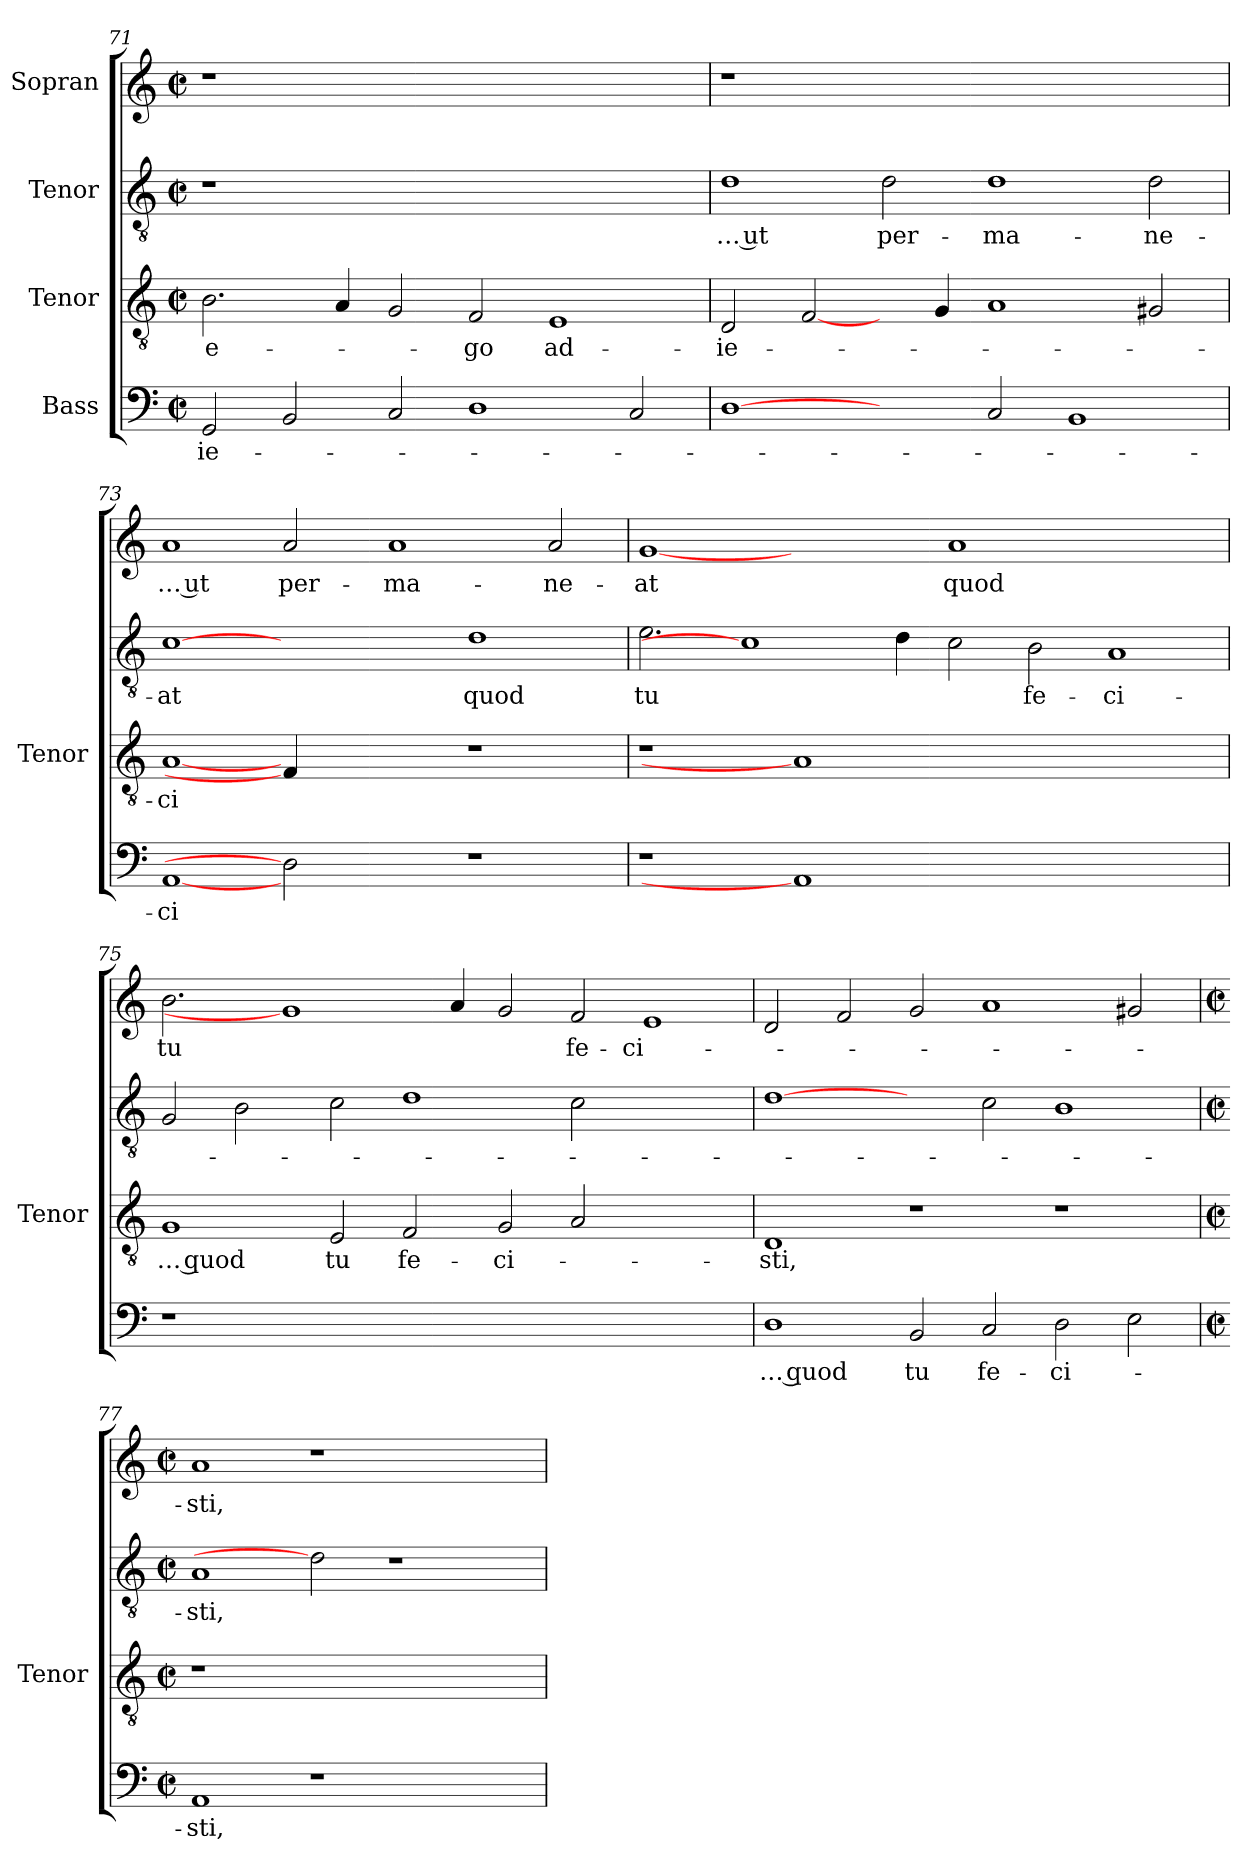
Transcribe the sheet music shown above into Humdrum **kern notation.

**kern	**text	**kern	**text	**kern	**text	**kern	**text
*part4	*part4	*part3	*part3	*part2	*part2	*part1	*part1
*staff4	*staff4	*staff3	*staff3	*staff2	*staff2	*staff1	*staff1
*I"Bass	*	*I"Tenor	*	*I"Tenor	*	*I"Sopran	*
*	*	*I'Tenor	*	*	*	*	*
*clefF4	*	*clefGv2	*	*clefGv2	*	*clefG2	*
*	*	*ITrd7c12	*	*ITrd7c12	*	*	*
*k[]	*	*k[]	*	*k[]	*	*k[]	*
*M2/2	*	*M2/2	*	*M2/2	*	*M2/2	*
*met(c|)	*	*met(c|)	*	*met(c|)	*	*met(c|)	*
=71	=71	=71	=71	=71	=71	=71	=71
!	!LO:LY:b:color=#000000	!	!	!	!	!	!
!	!	!	!LO:LY:b:color=#000000	!LO:N:vis=1	!	!LO:N:vis=1	!
2GGi/	-ie-	2.BBi\	e-	1r	.	1r	.
2BBi/	.	.	.	.	.	.	.
.	.	4AAi/	.	.	.	.	.
2Ci/	.	2GGi/	.	0ryy	.	0ryy	.
!	!	!	!LO:LY:b:color=#000000	!	!	!	!
1Di	.	2FFi/	-go	.	.	.	.
!	!	!	!LO:LY:b:color=#000000	!	!	!	!
.	.	1EEi	ad-	.	.	.	.
2Ci/	.	.	.	.	.	.	.
=72	=72	=72	=72	=72	=72	=72	=72
!	!	!	!LO:LY:b:color=#000000	!	!	!	!
!	!	!	!	!	!LO:LY:b:color=#000000	!LO:N:vis=1	!
[1Di	.	2DDi/	-ie-	1Di	… ut	1r	.
.	.	[2FFi/	.	.	.	.	.
!	!	!	!	!	!LO:LY:b:color=#000000	!	!
2ryy	.	4ryy	.	2Di\	per-	0ryy	.
.	.	4GGi/	.	.	.	.	.
!	!	!	!	!	!LO:LY:b:color=#000000	!	!
2Ci/	.	1AAi	.	1Di	-ma-	.	.
1BBi	.	.	.	.	.	.	.
!	!	!	!	!	!LO:LY:b:color=#000000	!	!
.	.	2GG#Xi/	.	2Di\	-ne-	.	.
=73	=73	=73	=73	=73	=73	=73	=73
!	!LO:LY:b:color=#000000	!	!	!	!	!	!
!	!	!	!LO:LY:b:color=#000000	!	!	!	!
!	!	!	!	!	!LO:LY:b:color=#000000	!	!
!	!	!	!	!	!	!	!LO:LY:b:color=#000000
[1AAi	-ci	[1AAi	-ci	[1Ci	-at	1ai	… ut
!	!	!	!	!	!	!	!LO:LY:b:color=#000000
2Di]	.	4FFi/]	.	1ryy	.	2ai/	per-
.	.	2.ryy	.	.	.	.	.
!	!	!	!	!	!	!	!LO:LY:b:color=#000000
2ryy	.	.	.	.	.	1ai	-ma-
!	!	!	!	!	!LO:LY:b:color=#000000	!	!
1r	.	1r	.	1Di	quod	.	.
!	!	!	!	!	!	!	!LO:LY:b:color=#000000
.	.	.	.	.	.	2ai/	-ne-
=74	=74	=74	=74	=74	=74	=74	=74
!LO:N:vis=1	!	!LO:N:vis=1	!	!	!	!	!
!	!	!	!	!	!LO:LY:b:color=#000000	!	!
!	!	!	!	!	!	!	!LO:LY:b:color=#000000
1r	.	1r	.	2.Ei\	tu	[1gi	-at
.	.	.	.	1Ci]	.	.	.
1AAi]	.	1AAi]	.	.	.	1ryy	.
.	.	.	.	4Di\	.	.	.
!	!	!	!	!	!	!	!LO:LY:b:color=#000000
0ryy	.	0ryy	.	2Ci\	.	1ai	quod
!	!	!	!	!	!LO:LY:b:color=#000000	!	!
.	.	.	.	2BBi\	fe-	.	.
!	!	!	!	!	!LO:LY:b:color=#000000	!	!
.	.	.	.	1AAi	-ci-	1ryy	.
!!LO:PB:g=z
=75	=75	=75	=75	=75	=75	=75	=75
!LO:N:vis=1	!	!	!	!	!	!	!
!	!	!	!LO:LY:b:color=#000000	!	!	!	!
!	!	!	!	!	!	!	!LO:LY:b:color=#000000
1r	.	1GGi	… quod	2GGi/	.	2.bi\	tu
.	.	.	.	2BBi\	.	.	.
.	.	.	.	.	.	1gi]	.
!	!	!	!LO:LY:b:color=#000000	!	!	!	!
0.ryy	.	2EEi/	tu	2Ci\	.	.	.
!	!	!	!LO:LY:b:color=#000000	!	!	!	!
.	.	2FFi/	fe-	1Di	.	.	.
.	.	.	.	.	.	4ai/	.
!	!	!	!LO:LY:b:color=#000000	!	!	!	!
.	.	2GGi/	-ci-	.	.	2gi/	.
!	!	!	!	!	!	!	!LO:LY:b:color=#000000
.	.	2AAi/	.	2Ci\	.	2fi/	fe-
!	!	!	!	!	!	!	!LO:LY:b:color=#000000
.	.	1ryy	.	1ryy	.	1ei	-ci-
=76	=76	=76	=76	=76	=76	=76	=76
!	!LO:LY:b:color=#000000	!	!	!	!	!	!
!	!	!	!LO:LY:b:color=#000000	!	!	!	!
1Di	… quod	1DDi	-sti,	[1Di	.	2di/	.
.	.	.	.	.	.	2fi/	.
!	!LO:LY:b:color=#000000	!	!	!	!	!	!
2BBi/	tu	1r	.	2ryy	.	2gi/	.
!	!LO:LY:b:color=#000000	!	!	!	!	!	!
2Ci/	fe-	.	.	2Ci\	.	1ai	.
!	!LO:LY:b:color=#000000	!	!	!	!	!	!
2Di\	-ci-	1r	.	1BBi	.	.	.
2Ei\	.	.	.	.	.	2g#Xi/	.
=77	=77	=77	=77	=77	=77	=77	=77
*M2/2	*	*M2/2	*	*M2/2	*	*M2/2	*
*met(c|)	*	*met(c|)	*	*met(c|)	*	*met(c|)	*
!	!LO:LY:b:color=#000000	!LO:N:vis=1	!	!	!	!	!
!	!	!	!	!	!LO:LY:b:color=#000000	!	!
!	!	!	!	!	!	!	!LO:LY:b:color=#000000
1AAi	-sti,	1r	.	1AAi	-sti,	1ai	-sti,
1r	.	1.ryy	.	2Di]	.	1r	.
.	.	.	.	1r	.	.	.
2ryy	.	.	.	.	.	2ryy	.
=	=	=	=	=	=	=	=
*-	*-	*-	*-	*-	*-	*-	*-
